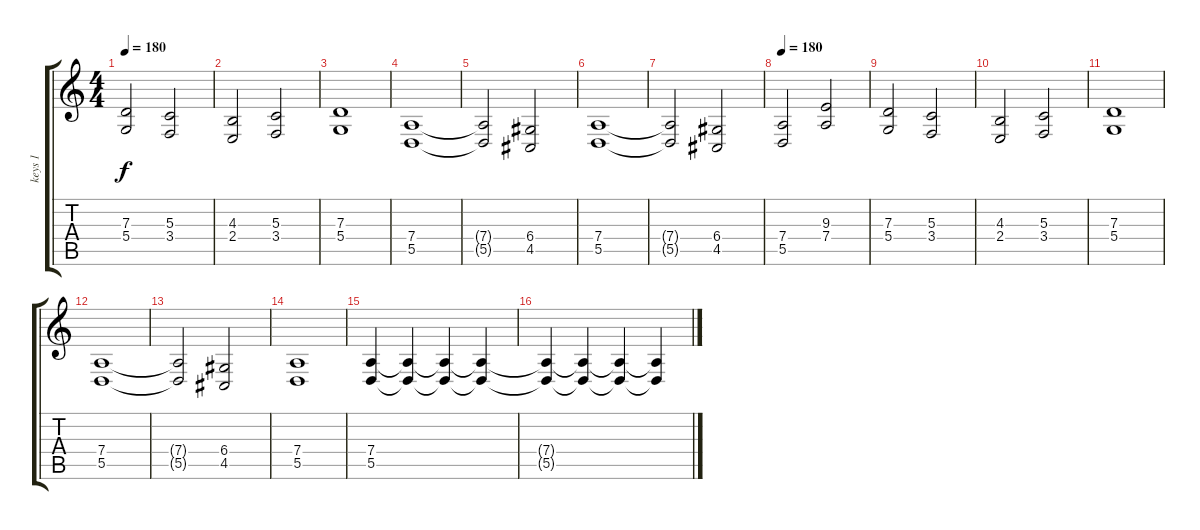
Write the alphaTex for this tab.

\track ("keys 1" "keys 1") {instrument stringensemble1}
\staff {score tabs}
\tuning (E4 B3 G3 D3 A2 E2) {hide}
\ts (4 4)
\tempo 180
\clef g2
\ks c
(7.3 5.4).2{dy f} (5.3 3.4).2 |
(4.3 2.4).2 (5.3 3.4).2 |
(7.3 5.4).1 |
(7.4 5.5).1 |
(7.4{t} 5.5{t}).2 (6.4 4.5).2 |
(7.4 5.5).1 |
(7.4{t} 5.5{t}).2 (6.4 4.5).2 |
\tempo 180
(7.4 5.5).2 (9.3 7.4).2 |
(7.3 5.4).2 (5.3 3.4).2 |
(4.3 2.4).2 (5.3 3.4).2 |
(7.3 5.4).1 |
(7.4 5.5).1 |
(7.4{t} 5.5{t}).2 (6.4 4.5).2 |
(7.4 5.5).1 |
(7.4 5.5).4{volume 11} (7.4{t} 5.5{t}).4{volume 9} (7.4{t} 5.5{t}).4{volume 7} (7.4{t} 5.5{t}).4{volume 5} |
(7.4{t} 5.5{t}).4{volume 3} (7.4{t} 5.5{t}).4{volume 2} (7.4{t} 5.5{t}).4{volume 1} (7.4{t} 5.5{t}).4{volume 0}
